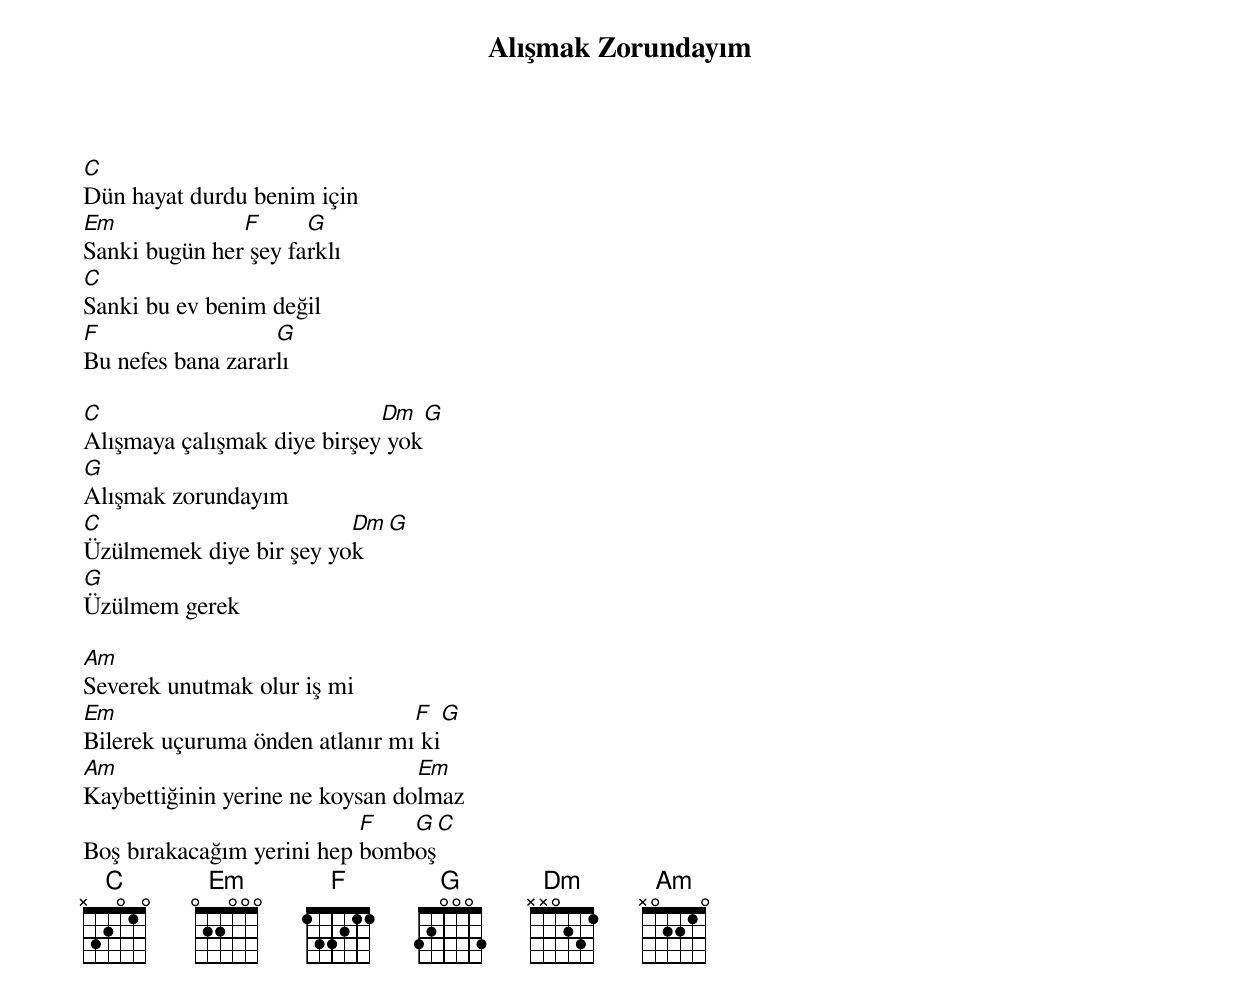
{title: Alışmak Zorundayım}
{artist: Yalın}

C
Dün hayat durdu benim için
Em             F      G
Sanki bugün her şey farklı
C
Sanki bu ev benim değil
F                  G
Bu nefes bana zararlı

C                            Dm   G
Alışmaya çalışmak diye birşey yok
G
Alışmak zorundayım
C                        Dm  G
Üzülmemek diye bir şey yok
G
Üzülmem gerek

Am
Severek unutmak olur iş mi
Em                              F  G
Bilerek uçuruma önden atlanır mı ki
Am                               Em
Kaybettiğinin yerine ne koysan dolmaz
                           F   G    C
Boş bırakacağım yerini hep bomboş
